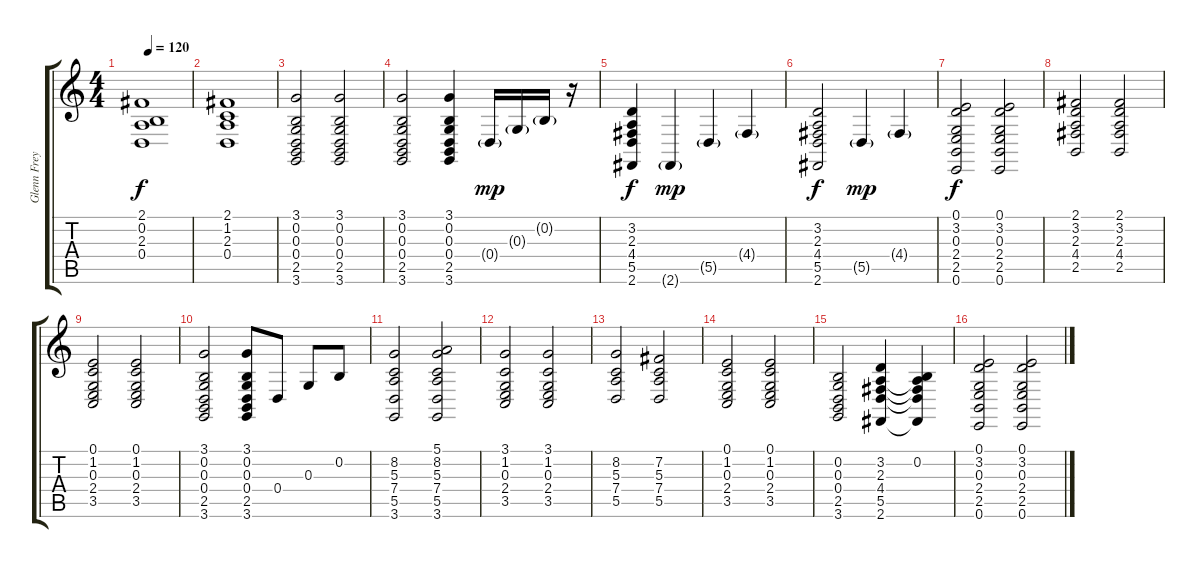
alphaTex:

\track ("Glenn Frey (Piano)" "Glenn Frey") {instrument acousticgrandpiano}
\staff {score tabs}
\tuning (E4 B3 G3 D3 A2 E2) {hide}
\ts (4 4)
\tempo 120
\clef g2
\ks c
(2.1 0.2 2.3 0.4).1{dy f} |
(2.1 1.2 2.3 0.4).1 |
(3.1 0.2 0.3 0.4 2.5 3.6).2 (3.1 0.2 0.3 0.4 2.5 3.6).2 |
(3.1 0.2 0.3 0.4 2.5 3.6).2 (3.1 0.2 0.3 0.4 2.5 3.6).4 0.4{g}.16{dy mp} 0.3{g}.16 0.2{g}.16 r.16 |
(3.2 2.3 4.4 5.5 2.6).4{dy f} 2.6{g}.4{dy mp} 5.5{g}.4 4.4{g}.4 |
(3.2 2.3 4.4 5.5 2.6).2{dy f} 5.5{g}.4{dy mp} 4.4{g}.4 |
(0.1 3.2 0.3 2.4 2.5 0.6).2{dy f} (0.1 3.2 0.3 2.4 2.5 0.6).2 |
(2.1 3.2 2.3 4.4 2.5).2 (2.1 3.2 2.3 4.4 2.5).2 |
(0.1 1.2 0.3 2.4 3.5).2 (0.1 1.2 0.3 2.4 3.5).2 |
(3.1 0.2 0.3 0.4 2.5 3.6).2 (3.1 0.2 0.3 0.4 2.5 3.6).8 0.4.8 0.3.8 0.2.8 |
(8.2 5.3 7.4 5.5 3.6).2 (5.1 8.2 5.3 7.4 5.5 3.6).2 |
(3.1 1.2 0.3 2.4 3.5).2 (3.1 1.2 0.3 2.4 3.5).2 |
(8.2 5.3 7.4 5.5).2 (7.2 5.3 7.4 5.5).2 |
(0.1 1.2 0.3 2.4 3.5).2 (0.1 1.2 0.3 2.4 3.5).2 |
(0.2 0.3 0.4 2.5 3.6).2 (3.2 2.3 4.4 5.5 2.6).4 (0.2 2.3{t} 4.4{t} 5.5{t} 2.6{t}).4 |
(0.1 3.2 0.3 2.4 2.5 0.6).2 (0.1 3.2 0.3 2.4 2.5 0.6).2
